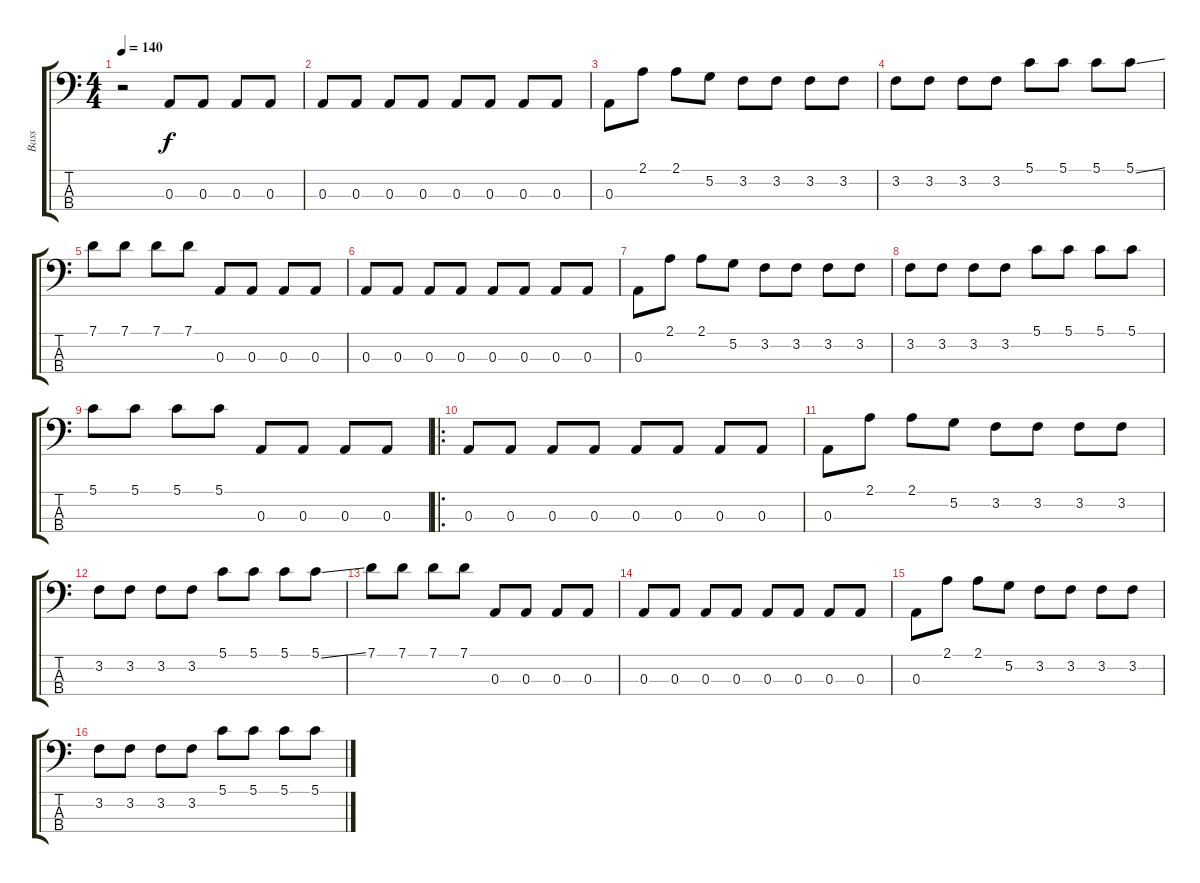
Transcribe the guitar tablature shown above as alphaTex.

\track ("Bass" "Bass") {instrument electricbassfinger}
\staff {score tabs}
\tuning (G2 D2 A1 E1) {hide}
\ts (4 4)
\tempo 140
\clef f4
\ks c
r.2{dy f instrument electricbassfinger} 0.3.8 0.3.8 0.3.8 0.3.8 |
0.3.8 0.3.8 0.3.8 0.3.8 0.3.8 0.3.8 0.3.8 0.3.8 |
0.3.8 2.1.8 2.1.8 5.2.8 3.2.8 3.2.8 3.2.8 3.2.8 |
3.2.8 3.2.8 3.2.8 3.2.8 5.1.8 5.1.8 5.1.8 5.1{ss}.8 |
7.1.8 7.1.8 7.1.8 7.1.8 0.3.8 0.3.8 0.3.8 0.3.8 |
0.3.8 0.3.8 0.3.8 0.3.8 0.3.8 0.3.8 0.3.8 0.3.8 |
0.3.8 2.1.8 2.1.8 5.2.8 3.2.8 3.2.8 3.2.8 3.2.8 |
3.2.8 3.2.8 3.2.8 3.2.8 5.1.8 5.1.8 5.1.8 5.1.8 |
5.1.8 5.1.8 5.1.8 5.1.8 0.3.8 0.3.8 0.3.8 0.3.8 |
\ro
0.3.8 0.3.8 0.3.8 0.3.8 0.3.8 0.3.8 0.3.8 0.3.8 |
0.3.8 2.1.8 2.1.8 5.2.8 3.2.8 3.2.8 3.2.8 3.2.8 |
3.2.8 3.2.8 3.2.8 3.2.8 5.1.8 5.1.8 5.1.8 5.1{ss}.8 |
7.1.8 7.1.8 7.1.8 7.1.8 0.3.8 0.3.8 0.3.8 0.3.8 |
0.3.8 0.3.8 0.3.8 0.3.8 0.3.8 0.3.8 0.3.8 0.3.8 |
0.3.8 2.1.8 2.1.8 5.2.8 3.2.8 3.2.8 3.2.8 3.2.8 |
3.2.8 3.2.8 3.2.8 3.2.8 5.1.8 5.1.8 5.1.8 5.1.8
